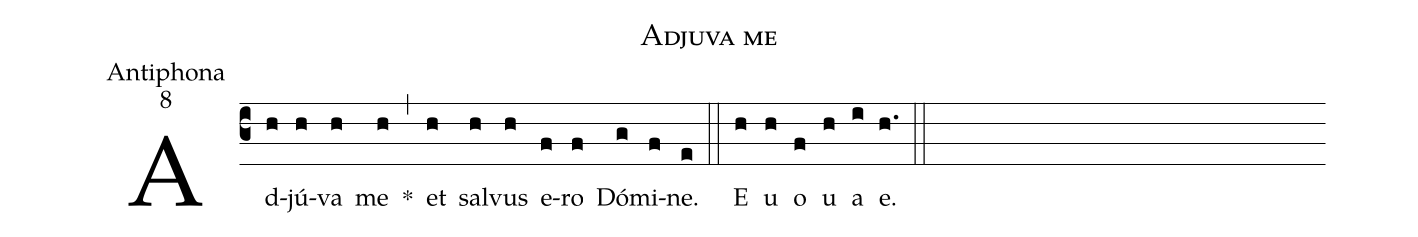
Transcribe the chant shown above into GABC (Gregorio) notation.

name:Adjuva me;
office-part:Antiphona;
mode:8;
%%
(c3)Ad(h)jú(h)va(h) me(h) *(,) et(h) sal(h)vus(h) e(f)ro(f) Dó(g)mi(f)ne.(e) (::) <eu> E(h) u(h) o(f) u(h) a(i) e.</eu>(h.) (::)
